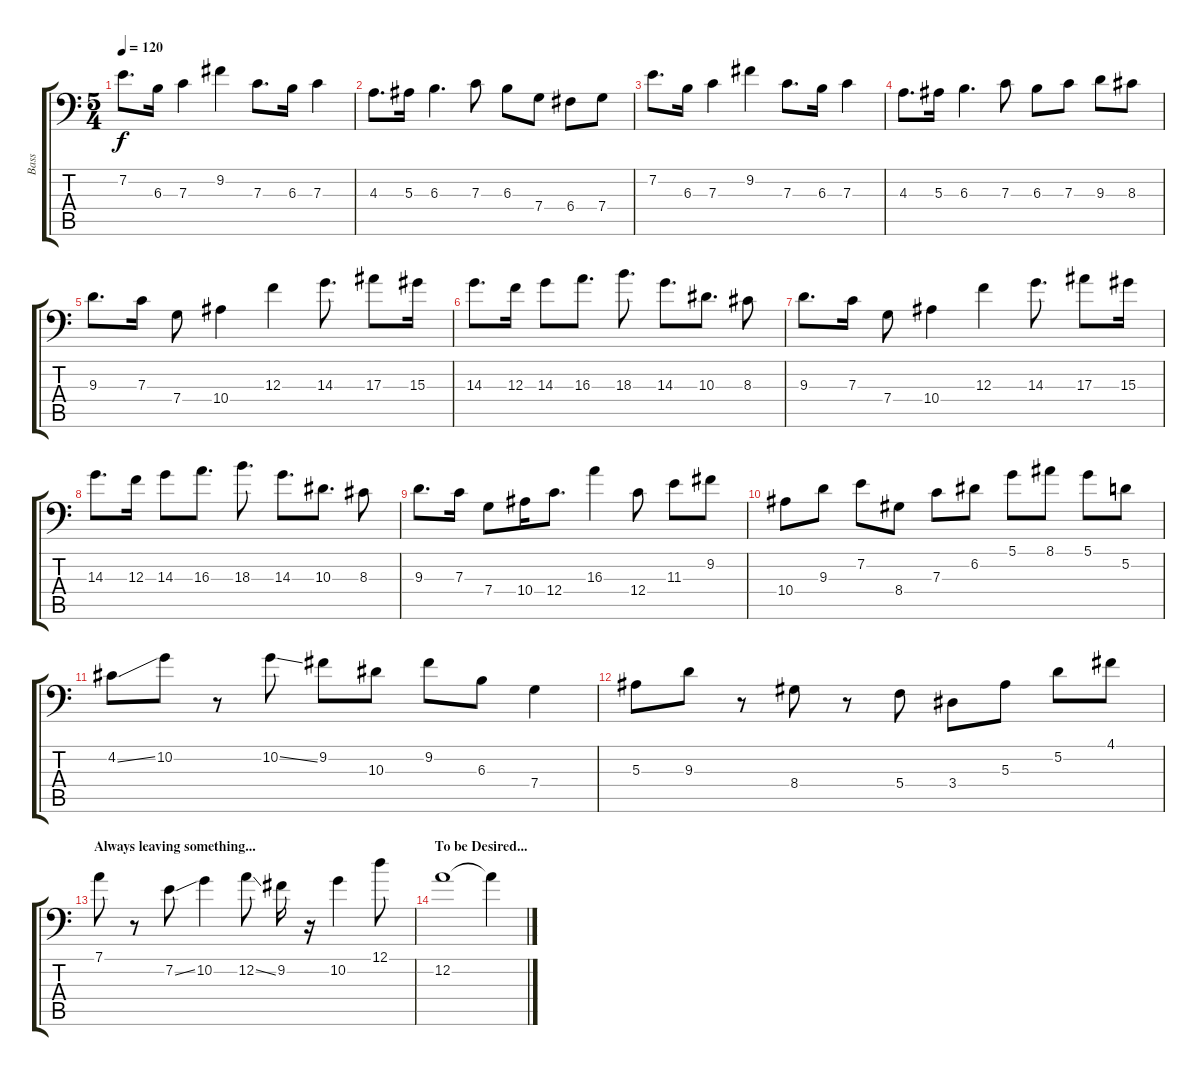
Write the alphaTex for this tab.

\track ("Bass" "Bass") {instrument fretlessbass}
\staff {score tabs}
\tuning (D3 A2 F2 C2 G1 D1) {hide}
\ts (5 4)
\tempo 120
\clef f4
\ks c
7.2.8{d dy f} 6.3.16 7.3.4 9.2.4 7.3.8{d} 6.3.16 7.3.4 |
4.3.8{d} 5.3.16 6.3.4{d} 7.3.8 6.3.8 7.4.8 6.4.8 7.4.8 |
7.2.8{d} 6.3.16 7.3.4 9.2.4 7.3.8{d} 6.3.16 7.3.4 |
4.3.8{d} 5.3.16 6.3.4{d} 7.3.8 6.3.8 7.3.8 9.3.8 8.3.8 |
9.3.8{d} 7.3.16 7.4.8 10.4.4 12.3.4 14.3.8{d} 17.3.8 15.3.16 |
14.3.8{d} 12.3.16 14.3.8 16.3.8{d} 18.3.8{d} 14.3.8{d} 10.3.8{d} 8.3.8 |
9.3.8{d} 7.3.16 7.4.8 10.4.4 12.3.4 14.3.8{d} 17.3.8 15.3.16 |
14.3.8{d} 12.3.16 14.3.8 16.3.8{d} 18.3.8{d} 14.3.8{d} 10.3.8{d} 8.3.8 |
9.3.8{d} 7.3.16 7.4.8 10.4.16 12.4.8{d} 16.3.4 12.4.8 11.3.8 9.2.8 |
10.4.8 9.3.8 7.2.8 8.4.8 7.3.8 6.2.8 5.1.8 8.1.8 5.1.8 5.2.8 |
4.2{ss}.8 10.2.8 r.8 10.2{ss}.8 9.2.8 10.3.8 9.2.8 6.3.8 7.4.4 |
5.3.8 9.3.8 r.8 8.4.8 r.8 5.4.8 3.4.8 5.3.8 5.2.8 4.1.8 |
\section ("" "Always leaving something...")
7.1.8 r.8 7.2{ss}.8 10.2.4 12.2{ss}.8 9.2.16 r.16 10.2.4 12.1.8 |
\section ("" "To be Desired...")
12.2.1 12.2{t}.4
